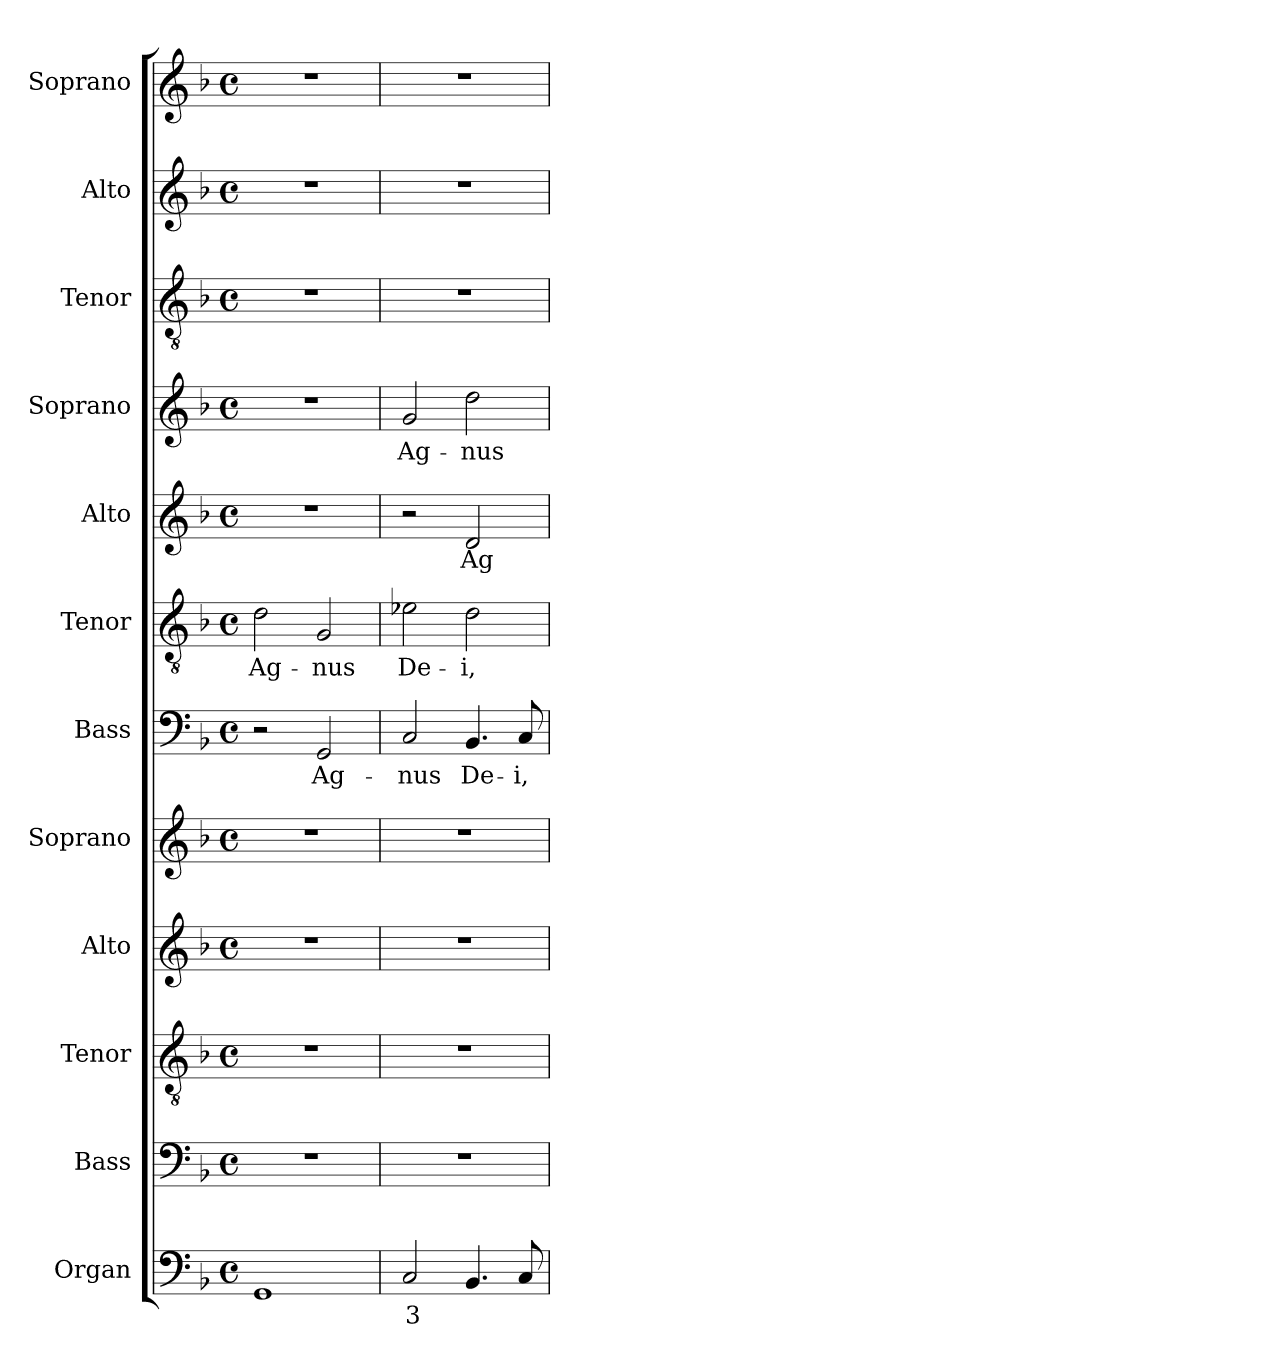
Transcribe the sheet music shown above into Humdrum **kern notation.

**kern	**text	**kern	**kern	**kern	**kern	**kern	**text	**kern	**text	**kern	**text	**kern	**text	**kern	**kern	**kern
*part12	*part12	*part11	*part10	*part9	*part8	*part7	*part7	*part6	*part6	*part5	*part5	*part4	*part4	*part3	*part2	*part1
*staff12	*staff12	*staff11	*staff10	*staff9	*staff8	*staff7	*staff7	*staff6	*staff6	*staff5	*staff5	*staff4	*staff4	*staff3	*staff2	*staff1
*I"Organ	*	*I"Bass	*I"Tenor	*I"Alto	*I"Soprano	*I"Bass	*	*I"Tenor	*	*I"Alto	*	*I"Soprano	*	*I"Tenor	*I"Alto	*I"Soprano
*I'Org.	*	*I'B.	*I'T.	*I'A.	*I'S.	*I'B.	*	*I'T.	*	*I'A.	*	*I'S.	*	*I'T.	*I'A.	*I'S.
!!LO:PB:g=z
*clefF4	*	*clefF4	*clefGv2	*clefG2	*clefG2	*clefF4	*	*clefGv2	*	*clefG2	*	*clefG2	*	*clefGv2	*clefG2	*clefG2
*	*	*	*ITrd7c12	*	*	*	*	*ITrd7c12	*	*	*	*	*	*ITrd7c12	*	*
*k[b-]	*	*k[b-]	*k[b-]	*k[b-]	*k[b-]	*k[b-]	*	*k[b-]	*	*k[b-]	*	*k[b-]	*	*k[b-]	*k[b-]	*k[b-]
*F:	*	*F:	*F:	*F:	*F:	*F:	*	*F:	*	*F:	*	*F:	*	*F:	*F:	*F:
*M4/4	*	*M4/4	*M4/4	*M4/4	*M4/4	*M4/4	*	*M4/4	*	*M4/4	*	*M4/4	*	*M4/4	*M4/4	*M4/4
*met(c)	*	*met(c)	*met(c)	*met(c)	*met(c)	*met(c)	*	*met(c)	*	*met(c)	*	*met(c)	*	*met(c)	*met(c)	*met(c)
=1	=1	=1	=1	=1	=1	=1	=1	=1	=1	=1	=1	=1	=1	=1	=1	=1
!	!	!	!	!	!	!	!	!	!LO:LY:b:color=#000000	!	!	!	!	!	!	!
1GGi	.	1r	1r	1r	1r	2r	.	2Di\	Ag-	1r	.	1r	.	1r	1r	1r
!	!	!	!	!	!	!	!LO:LY:b:color=#000000	!	!	!	!	!	!	!	!	!
!	!	!	!	!	!	!	!	!	!LO:LY:b:color=#000000	!	!	!	!	!	!	!
.	.	.	.	.	.	2GGi/	Ag-	2GGi/	-nus	.	.	.	.	.	.	.
=2	=2	=2	=2	=2	=2	=2	=2	=2	=2	=2	=2	=2	=2	=2	=2	=2
!	!LO:LY:b:color=#000000	!	!	!	!	!	!	!	!	!	!	!	!	!	!	!
!	!	!	!	!	!	!	!LO:LY:b:color=#000000	!	!	!	!	!	!	!	!	!
!	!	!	!	!	!	!	!	!	!LO:LY:b:color=#000000	!	!	!	!	!	!	!
!	!	!	!	!	!	!	!	!	!	!	!	!	!LO:LY:b:color=#000000	!	!	!
2Ci/	3	1r	1r	1r	1r	2Ci/	-nus	2E-Xi\	De-	2r	.	2gi/	Ag-	1r	1r	1r
!	!	!	!	!	!	!	!LO:LY:b:color=#000000	!	!	!	!	!	!	!	!	!
!	!	!	!	!	!	!	!	!	!LO:LY:b:color=#000000	!	!	!	!	!	!	!
!	!	!	!	!	!	!	!	!	!	!	!LO:LY:b:color=#000000	!	!	!	!	!
!	!	!	!	!	!	!	!	!	!	!	!	!	!LO:LY:b:color=#000000	!	!	!
4.BB-i/	.	.	.	.	.	4.BB-i/	De-	2Di\	-i,	2di/	Ag-	2ddi\	-nus	.	.	.
!	!	!	!	!	!	!	!LO:LY:b:color=#000000	!	!	!	!	!	!	!	!	!
8Ci/	.	.	.	.	.	8Ci/	-i,	.	.	.	.	.	.	.	.	.
=	=	=	=	=	=	=	=	=	=	=	=	=	=	=	=	=
*-	*-	*-	*-	*-	*-	*-	*-	*-	*-	*-	*-	*-	*-	*-	*-	*-
